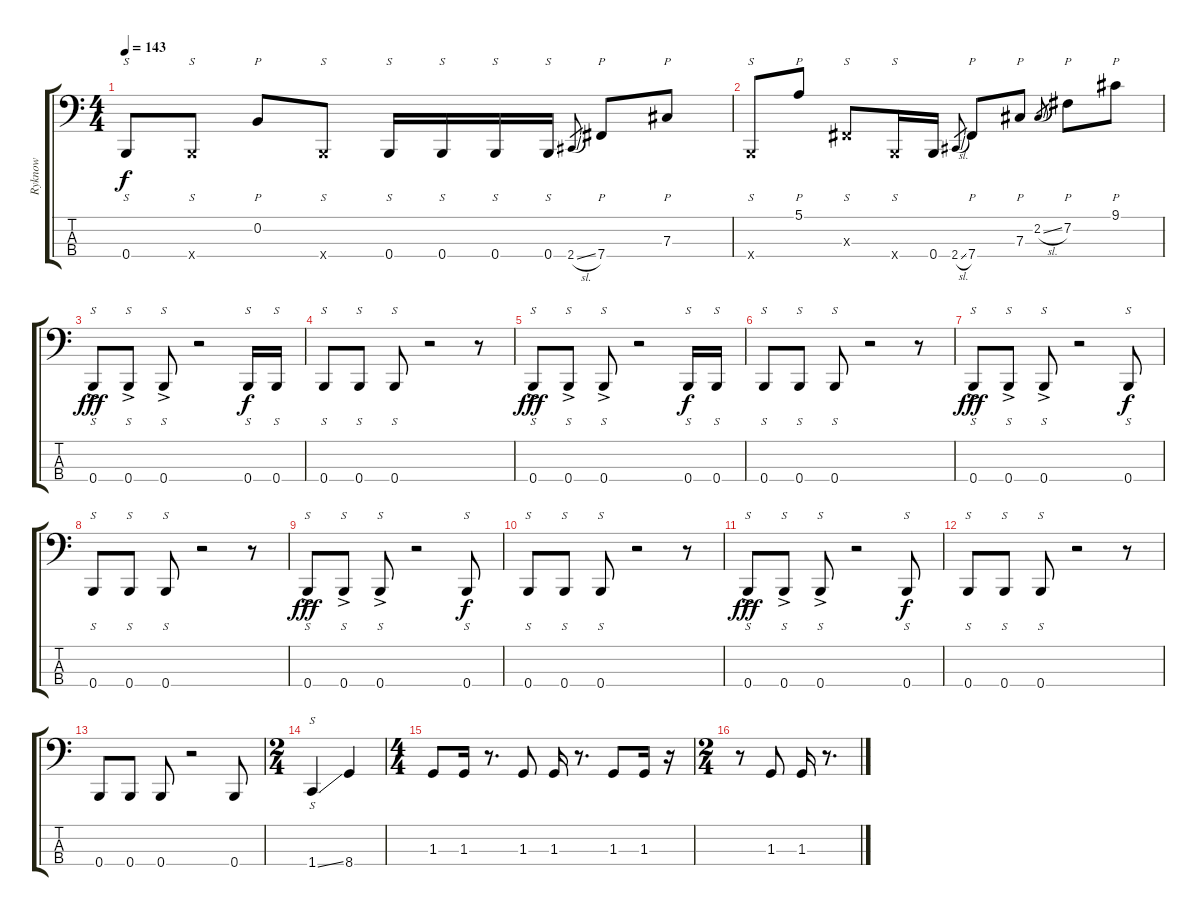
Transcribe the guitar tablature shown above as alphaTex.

\track ("Ryknow" "Ryknow") {instrument slapbass2}
\staff {score tabs}
\tuning (E2 B1 Gb1 B0) {hide}
\ts (4 4)
\tempo 143
\clef f4
\ks c
0.4.8{s dy f} 0.4{x}.8{s} 0.2.8{p} 0.4{x}.8{s} 0.4.16{s} 0.4.16{s} 0.4.16{s} 0.4.16{s} 2.4{sl}.8{gr} 7.4.8{p} 7.3.8{p} |
0.4{x}.8{s} 5.1.8{p} 0.3{x}.8{s} 0.4{x}.16{s} 0.4.16 2.4{sl}.8{gr} 7.4.8{p} 7.3.8{p} 2.2{sl}.8{gr} 7.2.8{p} 9.1.8{p} |
0.4{ac}.8{s dy fff} 0.4{ac}.8{s} 0.4{ac}.8{s} r.2 0.4.16{s dy f} 0.4.16{s} |
0.4.8{s} 0.4.8{s} 0.4.8{s} r.2 r.8 |
0.4{ac}.8{s dy fff} 0.4{ac}.8{s} 0.4{ac}.8{s} r.2 0.4.16{s dy f} 0.4.16{s} |
0.4.8{s} 0.4.8{s} 0.4.8{s} r.2 r.8 |
0.4{ac}.8{s dy fff} 0.4{ac}.8{s} 0.4{ac}.8{s} r.2 0.4.8{s dy f} |
0.4.8{s} 0.4.8{s} 0.4.8{s} r.2 r.8 |
0.4{ac}.8{s dy fff} 0.4{ac}.8{s} 0.4{ac}.8{s} r.2 0.4.8{s dy f} |
0.4.8{s} 0.4.8{s} 0.4.8{s} r.2 r.8 |
0.4{ac}.8{s dy fff} 0.4{ac}.8{s} 0.4{ac}.8{s} r.2 0.4.8{s dy f} |
0.4.8{s} 0.4.8{s} 0.4.8{s} r.2 r.8 |
0.4.8 0.4.8 0.4.8 r.2 0.4.8 |
\ts (2 4)
1.4{ss}.4{s} 8.4.4 |
\ts (4 4)
1.3.8 1.3.16 r.8{d} 1.3.8 1.3.16 r.8{d} 1.3.8 1.3.16 r.16 |
\ts (2 4)
r.8 1.3.8 1.3.16 r.8{d}
